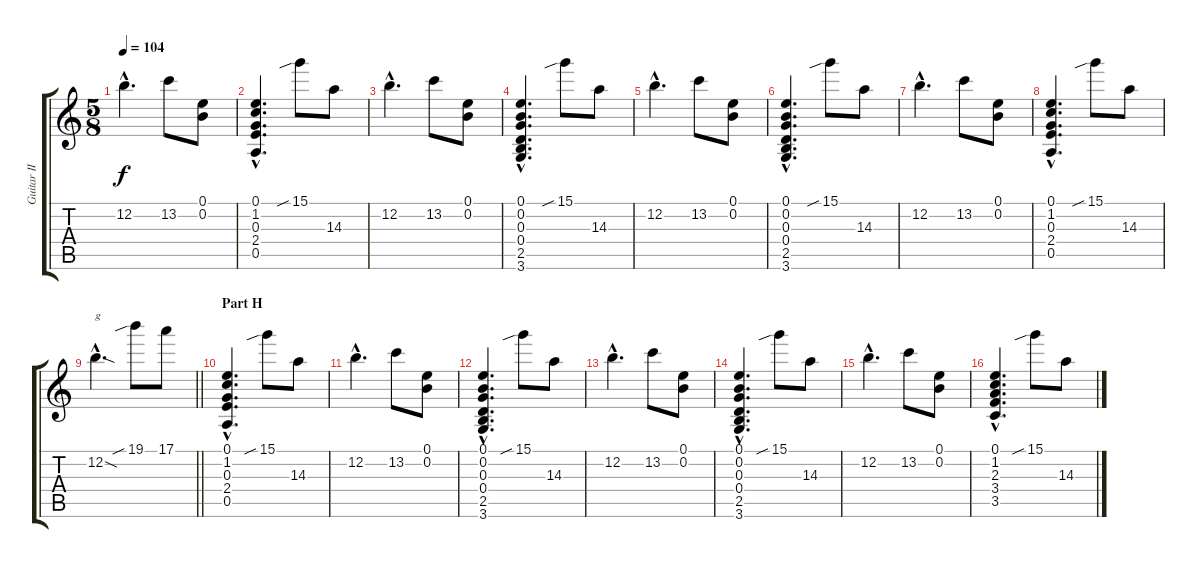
\track ("Guitar II (Sugizo)" "Guitar II ") {instrument distortionguitar}
\staff {score tabs}
\tuning (E4 B3 G3 D3 A2 E2) {hide}
\ts (5 8)
\tempo 104
\clef g2
\ks c
12.2{hac}.4{d dy f} 13.2.8 (0.1 0.2).8 |
(0.1{hac} 1.2{hac} 0.3{hac} 2.4{hac} 0.5{hac}).4{d} 15.1{sib}.8 14.3.8 |
12.2{hac}.4{d} 13.2.8 (0.1 0.2).8 |
(0.1{hac} 0.2{hac} 0.3{hac} 0.4{hac} 2.5{hac} 3.6{hac}).4{d} 15.1{sib}.8 14.3.8 |
12.2{hac}.4{d} 13.2.8 (0.1 0.2).8 |
(0.1{hac} 0.2{hac} 0.3{hac} 0.4{hac} 2.5{hac} 3.6{hac}).4{d} 15.1{sib}.8 14.3.8 |
12.2{hac}.4{d} 13.2.8 (0.1 0.2).8 |
(0.1{hac} 1.2{hac} 0.3{hac} 2.4{hac} 0.5{hac}).4{d} 15.1{sib}.8 14.3.8 |
\barLineRight lightlight
12.2{sod hac}.4{d txt "g"} 19.1{sib}.8 17.1.8 |
\section ("" "Part H")
(0.1{hac} 1.2{hac} 0.3{hac} 2.4{hac} 0.5{hac}).4{d} 15.1{sib}.8 14.3.8 |
12.2{hac}.4{d} 13.2.8 (0.1 0.2).8 |
(0.1{hac} 0.2{hac} 0.3{hac} 0.4{hac} 2.5{hac} 3.6{hac}).4{d} 15.1{sib}.8 14.3.8 |
12.2{hac}.4{d} 13.2.8 (0.1 0.2).8 |
(0.1{hac} 0.2{hac} 0.3{hac} 0.4{hac} 2.5{hac} 3.6{hac}).4{d} 15.1{sib}.8 14.3.8 |
12.2{hac}.4{d} 13.2.8 (0.1 0.2).8 |
(0.1{hac} 1.2{hac} 2.3{hac} 3.4{hac} 3.5{hac}).4{d} 15.1{sib}.8 14.3.8
